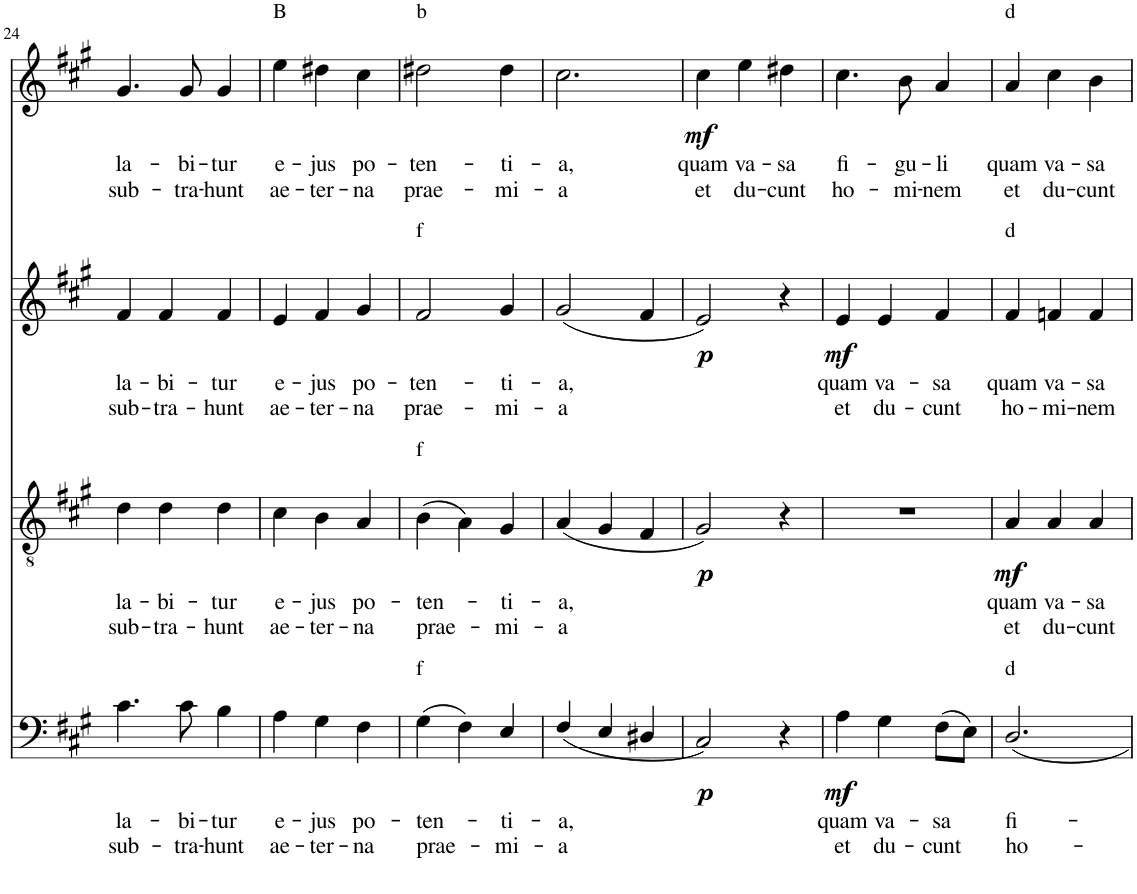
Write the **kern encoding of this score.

**kern	**text	**text	**dynam	**kern	**text	**text	**dynam	**kern	**text	**text	**dynam	**kern	**text	**text	**dynam
*part4	*part4	*part4	*part4	*part3	*part3	*part3	*part3	*part2	*part2	*part2	*part2	*part1	*part1	*part1	*part1
*staff4	*staff4	*staff4	*staff4	*staff3	*staff3	*staff3	*staff3	*staff2	*staff2	*staff2	*staff2	*staff1	*staff1	*staff1	*staff1
*I"Bassi	*	*	*	*I"Tenori	*	*	*	*I"Contralti	*	*	*	*I"Soprani	*	*	*
!!LO:PB:g=z
*clefF4	*	*	*	*clefGv2	*	*	*	*clefG2	*	*	*	*clefG2	*	*	*
*k[f#c#g#]	*	*	*	*k[f#c#g#]	*	*	*	*k[f#c#g#]	*	*	*	*k[f#c#g#]	*	*	*
*A:	*	*	*	*A:	*	*	*	*A:	*	*	*	*A:	*	*	*
*M3/4	*	*	*	*M3/4	*	*	*	*M3/4	*	*	*	*M3/4	*	*	*
=24	=24	=24	=24	=24	=24	=24	=24	=24	=24	=24	=24	=24	=24	=24	=24
!	!LO:LY:b	!LO:LY:b	!	!	!LO:LY:b	!LO:LY:b	!	!	!LO:LY:b	!LO:LY:b	!	!	!LO:LY:b	!LO:LY:b	!
4.c#\	la-	sub-	.	4d\	la-	sub-	.	4f#/	la-	sub-	.	4.g#/	la-	sub-	.
!	!	!	!	!	!LO:LY:b	!LO:LY:b	!	!	!LO:LY:b	!LO:LY:b	!	!	!	!	!
.	.	.	.	4d\	-bi-	-tra-	.	4f#/	-bi-	-tra-	.	.	.	.	.
!	!LO:LY:b	!LO:LY:b	!	!	!	!	!	!	!	!	!	!	!LO:LY:b	!LO:LY:b	!
8c#\	-bi-	-tra-	.	.	.	.	.	.	.	.	.	8g#/	-bi-	-tra-	.
!	!LO:LY:b	!LO:LY:b	!	!	!LO:LY:b	!LO:LY:b	!	!	!LO:LY:b	!LO:LY:b	!	!	!LO:LY:b	!LO:LY:b	!
4B\	-tur	-hunt	.	4d\	-tur	-hunt	.	4f#/	-tur	-hunt	.	4g#/	-tur	-hunt	.
=25	=25	=25	=25	=25	=25	=25	=25	=25	=25	=25	=25	=25	=25	=25	=25
!	!	!	!	!	!	!	!	!	!	!	!	!LO:TX:a:t=B	!	!	!
!	!LO:LY:b	!LO:LY:b	!	!	!LO:LY:b	!LO:LY:b	!	!	!LO:LY:b	!LO:LY:b	!	!	!LO:LY:b	!LO:LY:b	!
4A\	e-	ae-	.	4c#\	e-	ae-	.	4e/	e-	ae-	.	4ee\	e-	ae-	.
!	!LO:LY:b	!LO:LY:b	!	!	!LO:LY:b	!LO:LY:b	!	!	!LO:LY:b	!LO:LY:b	!	!	!LO:LY:b	!LO:LY:b	!
4G#\	-jus	-ter-	.	4B\	-jus	-ter-	.	4f#/	-jus	-ter-	.	4dd#X\	-jus	-ter-	.
!	!LO:LY:b	!LO:LY:b	!	!	!LO:LY:b	!LO:LY:b	!	!	!LO:LY:b	!LO:LY:b	!	!	!LO:LY:b	!LO:LY:b	!
4F#\	po-	-na	.	4A/	po-	-na	.	4g#/	po-	-na	.	4cc#\	po-	-na	.
=26	=26	=26	=26	=26	=26	=26	=26	=26	=26	=26	=26	=26	=26	=26	=26
!	!	!	!	!	!	!	!	!	!	!	!	!LO:TX:a:t=b	!	!	!
!	!	!	!	!	!	!	!	!LO:TX:a:t=f	!	!	!	!	!	!	!
!	!	!	!	!LO:TX:a:t=f	!	!	!	!	!	!	!	!	!	!	!
!LO:TX:a:t=f	!	!	!	!	!	!	!	!	!	!	!	!	!	!	!
!	!LO:LY:b	!LO:LY:b	!	!	!LO:LY:b	!LO:LY:b	!	!	!LO:LY:b	!LO:LY:b	!	!	!LO:LY:b	!LO:LY:b	!
(4G#\	-ten-	prae-	.	(4B\	-ten-	prae-	.	2f#/	-ten-	prae-	.	2dd#X\	-ten-	prae-	.
4F#\)	.	.	.	4A\)	.	.	.	.	.	.	.	.	.	.	.
!	!LO:LY:b	!LO:LY:b	!	!	!LO:LY:b	!LO:LY:b	!	!	!LO:LY:b	!LO:LY:b	!	!	!LO:LY:b	!LO:LY:b	!
4E/	-ti-	-mi-	.	4G#/	-ti-	-mi-	.	4g#/	-ti-	-mi-	.	4dd#\	-ti-	-mi-	.
=27	=27	=27	=27	=27	=27	=27	=27	=27	=27	=27	=27	=27	=27	=27	=27
!	!LO:LY:b	!LO:LY:b	!	!	!LO:LY:b	!LO:LY:b	!	!	!LO:LY:b	!LO:LY:b	!	!	!LO:LY:b	!LO:LY:b	!
(4F#/	-a,	-a	.	(4A/	-a,	-a	.	(2g#/	-a,	-a	.	2.cc#\	-a,	-a	.
4E/	.	.	.	4G#/	.	.	.	.	.	.	.	.	.	.	.
4D#X/	.	.	.	4F#/	.	.	.	4f#/	.	.	.	.	.	.	.
=28	=28	=28	=28	=28	=28	=28	=28	=28	=28	=28	=28	=28	=28	=28	=28
!	!	!	!LO:DY:b	!	!	!	!LO:DY:b	!	!	!	!LO:DY:b	!	!LO:LY:b	!LO:LY:b	!LO:DY:b
2C#/)	.	.	p	2G#/)	.	.	p	2e/)	.	.	p	4cc#\	quam	et	mf
!	!	!	!	!	!	!	!	!	!	!	!	!	!LO:LY:b	!LO:LY:b	!
.	.	.	.	.	.	.	.	.	.	.	.	4ee\	va-	du-	.
!	!	!	!	!	!	!	!	!	!	!	!	!	!LO:LY:b	!LO:LY:b	!
4r	.	.	.	4r	.	.	.	4r	.	.	.	4dd#X\	-sa	-cunt	.
=29	=29	=29	=29	=29	=29	=29	=29	=29	=29	=29	=29	=29	=29	=29	=29
!	!LO:LY:b	!LO:LY:b	!LO:DY:b	!	!	!	!	!	!LO:LY:b	!LO:LY:b	!LO:DY:b	!	!LO:LY:b	!LO:LY:b	!
4A\	quam	et	mf	2.r	.	.	.	4e/	quam	et	mf	4.cc#\	fi-	ho-	.
!	!LO:LY:b	!LO:LY:b	!	!	!	!	!	!	!LO:LY:b	!LO:LY:b	!	!	!	!	!
4G#\	va-	du-	.	.	.	.	.	4e/	va-	du-	.	.	.	.	.
!	!	!	!	!	!	!	!	!	!	!	!	!	!LO:LY:b	!LO:LY:b	!
.	.	.	.	.	.	.	.	.	.	.	.	8b\	-gu-	-mi-	.
!	!LO:LY:b	!LO:LY:b	!	!	!	!	!	!	!LO:LY:b	!LO:LY:b	!	!	!LO:LY:b	!LO:LY:b	!
(8F#\L	-sa	-cunt	.	.	.	.	.	4f#/	-sa	-cunt	.	4a/	-li	-nem	.
8E\J)	.	.	.	.	.	.	.	.	.	.	.	.	.	.	.
=30	=30	=30	=30	=30	=30	=30	=30	=30	=30	=30	=30	=30	=30	=30	=30
!	!	!	!	!	!	!	!	!	!	!	!	!LO:TX:a:t=d	!	!	!
!	!	!	!	!	!	!	!	!LO:TX:a:t=d	!	!	!	!	!	!	!
!LO:TX:a:t=d	!	!	!	!	!	!	!	!	!	!	!	!	!	!	!
!	!LO:LY:b	!LO:LY:b	!	!	!LO:LY:b	!LO:LY:b	!LO:DY:b	!	!LO:LY:b	!LO:LY:b	!	!	!LO:LY:b	!LO:LY:b	!
2.D/	fi-	ho-	.	4A/	quam	et	mf	4f#/	quam	ho-	.	4a/	quam	et	.
!	!	!	!	!	!LO:LY:b	!LO:LY:b	!	!	!LO:LY:b	!LO:LY:b	!	!	!LO:LY:b	!LO:LY:b	!
.	.	.	.	4A/	va-	du-	.	4fn/	va-	-mi-	.	4cc#\	va-	du-	.
!	!	!	!	!	!LO:LY:b	!LO:LY:b	!	!	!LO:LY:b	!LO:LY:b	!	!	!LO:LY:b	!LO:LY:b	!
.	.	.	.	4A/	-sa	-cunt	.	4f/	-sa	-nem	.	4b\	-sa	-cunt	.
=	=	=	=	=	=	=	=	=	=	=	=	=	=	=	=
*-	*-	*-	*-	*-	*-	*-	*-	*-	*-	*-	*-	*-	*-	*-	*-
